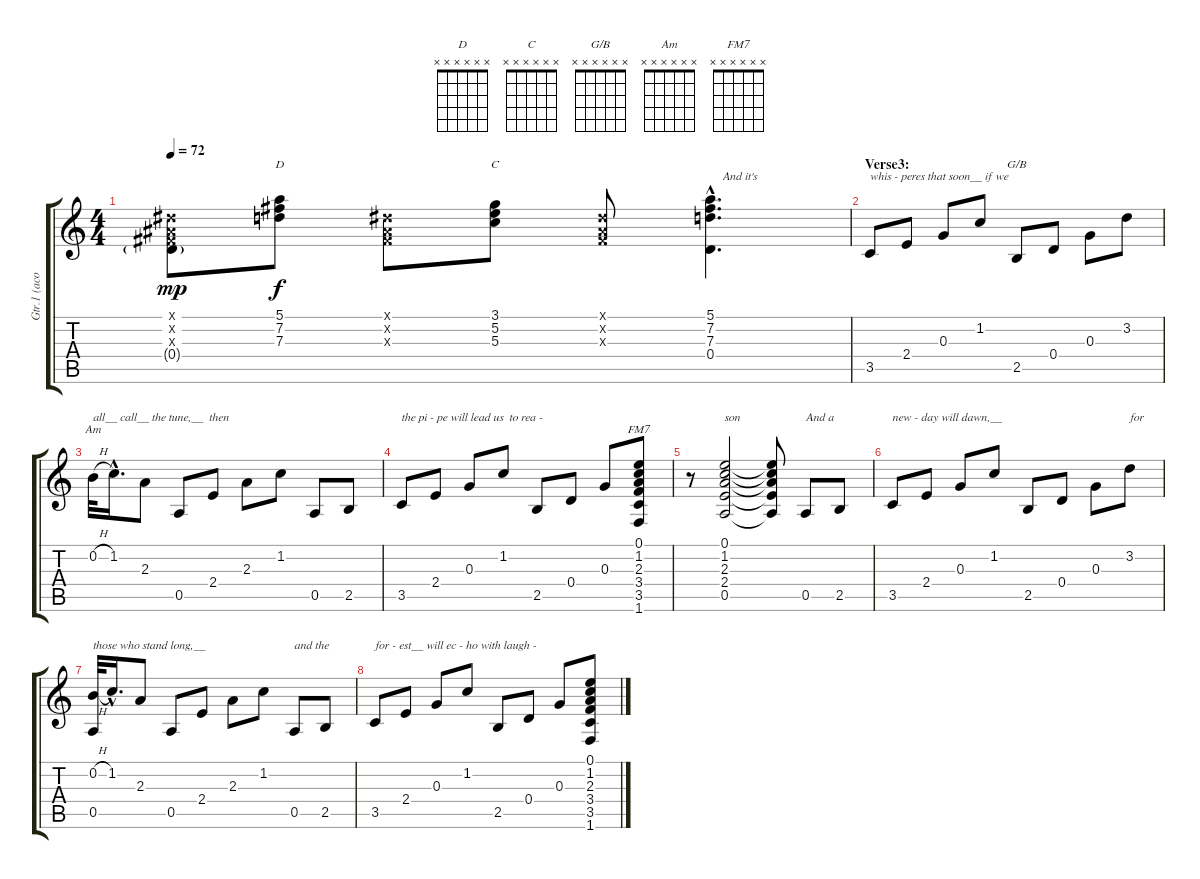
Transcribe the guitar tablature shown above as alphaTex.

\track ("Gtr.1 (acous.)" "Gtr.1 (aco") {instrument acousticguitarsteel}
\staff {score tabs}
\tuning (E4 B3 G3 D3 A2 E2) {hide}
\chord ("D" x x x x x x) {firstfret 0}
\chord ("C" x x x x x x) {firstfret 0}
\chord ("G/B" x x x x x x) {firstfret 0}
\chord ("Am" x x x x x x) {firstfret 0}
\chord ("FM7" x x x x x x) {firstfret 0}
\ts (4 4)
\tempo 72
\clef g2
\ks c
(-1.1{x} -1.2{x} -1.3{x} 0.4{g}).8{dy mp} (5.1 7.2 7.3).8{ch "D" dy f} (-1.1{x} -1.2{x} -1.3{x}).8 (3.1 5.2 5.3).8{ch "C"} (-1.1{x} -1.2{x} -1.3{x}).8 (5.1{hac} 7.2{hac} 7.3{hac} 0.4{hac}).4{d txt "    And it's"} |
\section ("" "Verse3:")
3.5.8{txt "whis - peres that soon__ if we"} 2.4.8 0.3.8 1.2.8 2.5.8{ch "G/B"} 0.4.8 0.3.8 3.2.8 |
0.2{h}.32{ch "Am" txt "all__ call__ the tune,__  then"} 1.2{hac}.16{d} 2.3.8 0.5.8 2.4.8 2.3.8 1.2.8 0.5.8 2.5.8 |
3.5.8{txt "the pi - pe will lead us  to rea - "} 2.4.8 0.3.8 1.2.8 2.5.8 0.4.8 0.3.8 (0.1 1.2 2.3 3.4 3.5 1.6).8{ch "FM7"} |
r.8 (0.1 1.2 2.3 2.4 0.5).2{txt "son"} (0.1{t} 1.2{t} 2.3{t} 2.4{t} 0.5{t}).8 0.5.8{txt "And a"} 2.5.8 |
3.5.8{txt "new - day will dawn,__"} 2.4.8 0.3.8 1.2.8 2.5.8 0.4.8 0.3.8 3.2.8{txt "for"} |
(0.2{h} 0.5).32{txt "those who stand long,__"} 1.2{hac}.16{d} 2.3.8 0.5.8 2.4.8 2.3.8 1.2.8 0.5.8{txt "and the"} 2.5.8 |
3.5.8{txt "for - est__ will ec - ho with laugh -"} 2.4.8 0.3.8 1.2.8 2.5.8 0.4.8 0.3.8 (0.1 1.2 2.3 3.4 3.5 1.6).8
